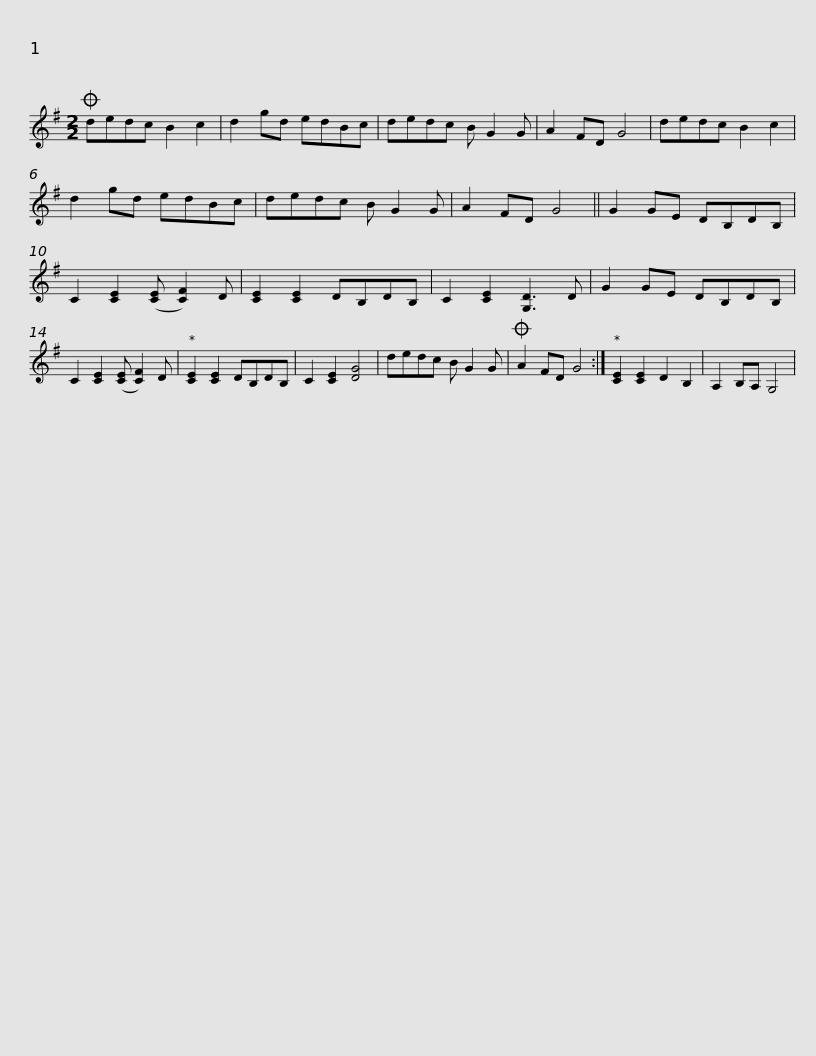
X:1
L:1/8
M:2/2
I:linebreak $
K:G
V:1 treble
V:1
O dedc B2 c2 | d2 gd edBc | dedc B G2 G | A2 FD G4 | dedc B2 c2 | %5
 d2 gd edBc |$ dedc B G2 G | A2 FD G4 || G2 GE DB,DB, | C2 [CE]2 ([CE] [CF]2) D | %10
 [CE]2 [CE]2 DB,DB, | C2 [CE]2 [G,D]3 D |$ G2 GE DB,DB, | C2 [CE]2 ([CE] [CF]2) D | [CE]2 [CE]2 DB,DB, | %15
 C2 [CE]2 [DG]4 | dedc B G2 G |O A2 FD G4 :| [CE]2 [CE]2 D2 B,2 |$ A,2 B,A, G,4 | %20
